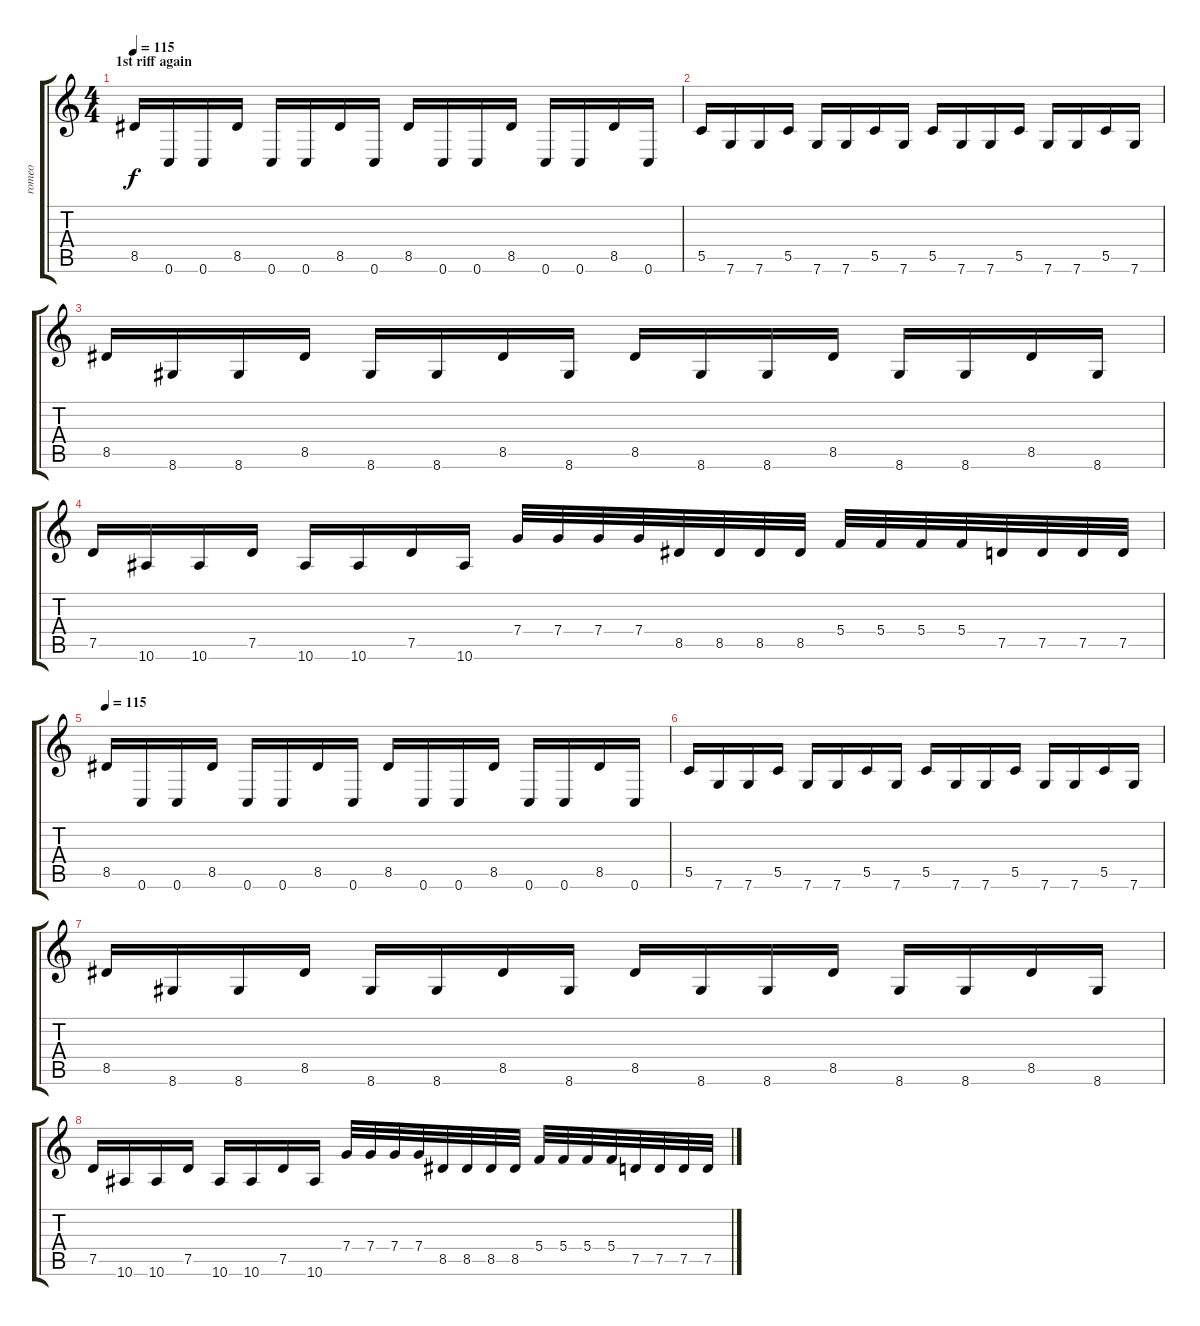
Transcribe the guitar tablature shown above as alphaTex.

\track ("romeo" "romeo") {instrument distortionguitar}
\staff {score tabs}
\tuning (D4 A3 F3 C3 G2 C2) {hide}
\ts (4 4)
\section ("" "1st riff again")
\tempo 115
\clef g2
\ks c
8.5.16{dy f} 0.6.16 0.6.16 8.5.16 0.6.16 0.6.16 8.5.16 0.6.16 8.5.16 0.6.16 0.6.16 8.5.16 0.6.16 0.6.16 8.5.16 0.6.16 |
5.5.16 7.6.16 7.6.16 5.5.16 7.6.16 7.6.16 5.5.16 7.6.16 5.5.16 7.6.16 7.6.16 5.5.16 7.6.16 7.6.16 5.5.16 7.6.16 |
8.5.16 8.6.16 8.6.16 8.5.16 8.6.16 8.6.16 8.5.16 8.6.16 8.5.16 8.6.16 8.6.16 8.5.16 8.6.16 8.6.16 8.5.16 8.6.16 |
7.5.16 10.6.16 10.6.16 7.5.16 10.6.16 10.6.16 7.5.16 10.6.16 7.4.32 7.4.32 7.4.32 7.4.32 8.5.32 8.5.32 8.5.32 8.5.32 5.4.32 5.4.32 5.4.32 5.4.32 7.5.32 7.5.32 7.5.32 7.5.32 |
\tempo 115
8.5.16 0.6.16 0.6.16 8.5.16 0.6.16 0.6.16 8.5.16 0.6.16 8.5.16 0.6.16 0.6.16 8.5.16 0.6.16 0.6.16 8.5.16 0.6.16 |
5.5.16 7.6.16 7.6.16 5.5.16 7.6.16 7.6.16 5.5.16 7.6.16 5.5.16 7.6.16 7.6.16 5.5.16 7.6.16 7.6.16 5.5.16 7.6.16 |
8.5.16 8.6.16 8.6.16 8.5.16 8.6.16 8.6.16 8.5.16 8.6.16 8.5.16 8.6.16 8.6.16 8.5.16 8.6.16 8.6.16 8.5.16 8.6.16 |
7.5.16 10.6.16 10.6.16 7.5.16 10.6.16 10.6.16 7.5.16 10.6.16 7.4.32 7.4.32 7.4.32 7.4.32 8.5.32 8.5.32 8.5.32 8.5.32 5.4.32 5.4.32 5.4.32 5.4.32 7.5.32 7.5.32 7.5.32 7.5.32
